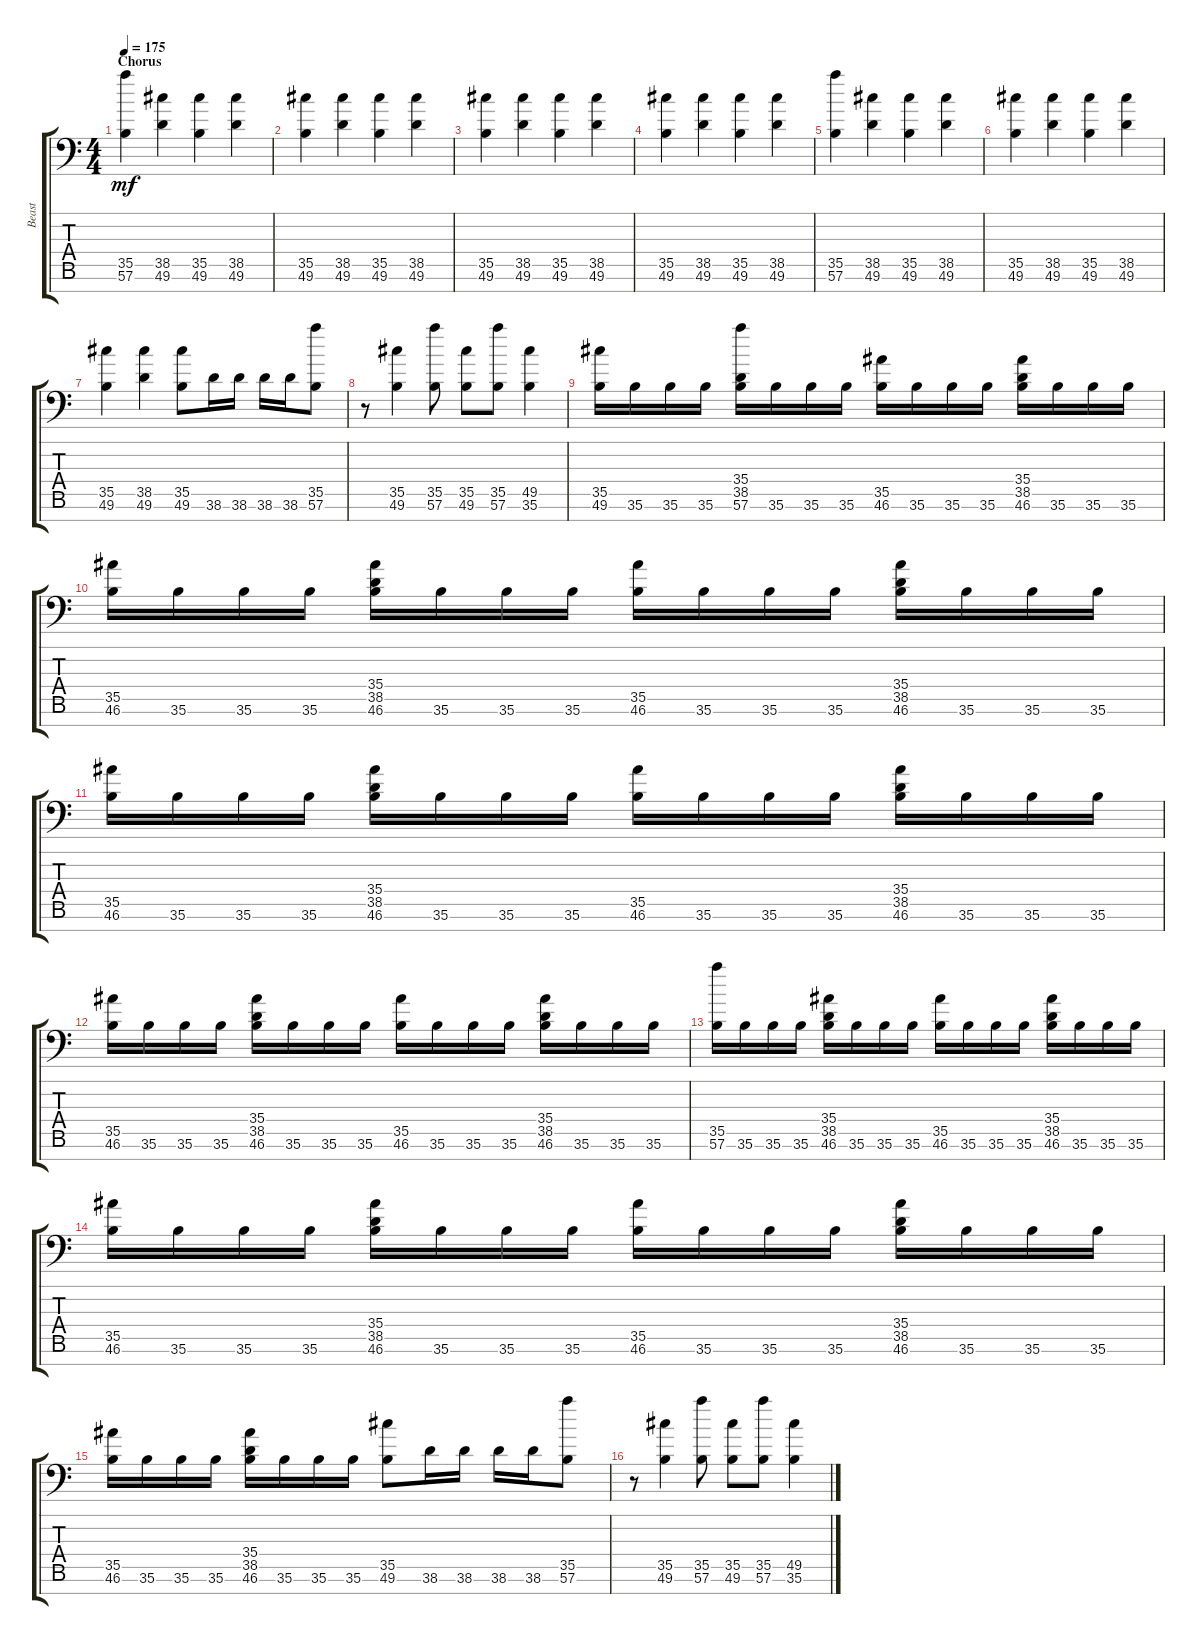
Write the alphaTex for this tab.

\track ("Beast" "Beast") {instrument acousticgrandpiano}
\staff {score tabs}
\tuning (C-1 C-1 C-1 C-1 C-1 C-1 C-1) {hide}
\ts (4 4)
\section ("" "Chorus")
\tempo 175
\clef f4
\ks c
(35.5 57.6).4{dy mf} (38.5 49.6).4 (35.5 49.6).4 (38.5 49.6).4 |
(35.5 49.6).4 (38.5 49.6).4 (35.5 49.6).4 (38.5 49.6).4 |
(35.5 49.6).4 (38.5 49.6).4 (35.5 49.6).4 (38.5 49.6).4 |
(35.5 49.6).4 (38.5 49.6).4 (35.5 49.6).4 (38.5 49.6).4 |
(35.5 57.6).4 (38.5 49.6).4 (35.5 49.6).4 (38.5 49.6).4 |
(35.5 49.6).4 (38.5 49.6).4 (35.5 49.6).4 (38.5 49.6).4 |
(35.5 49.6).4 (38.5 49.6).4 (35.5 49.6).8 38.6.16 38.6.16 38.6.16 38.6.16 (35.5 57.6).8 |
r.8 (35.5 49.6).4 (35.5 57.6).8 (35.5 49.6).8 (35.5 57.6).8 (49.5 35.6).4 |
(35.5 49.6).16 35.6.16 35.6.16 35.6.16 (35.4 38.5 57.6).16 35.6.16 35.6.16 35.6.16 (35.5 46.6).16 35.6.16 35.6.16 35.6.16 (35.4 38.5 46.6).16 35.6.16 35.6.16 35.6.16 |
(35.5 46.6).16 35.6.16 35.6.16 35.6.16 (35.4 38.5 46.6).16 35.6.16 35.6.16 35.6.16 (35.5 46.6).16 35.6.16 35.6.16 35.6.16 (35.4 38.5 46.6).16 35.6.16 35.6.16 35.6.16 |
(35.5 46.6).16 35.6.16 35.6.16 35.6.16 (35.4 38.5 46.6).16 35.6.16 35.6.16 35.6.16 (35.5 46.6).16 35.6.16 35.6.16 35.6.16 (35.4 38.5 46.6).16 35.6.16 35.6.16 35.6.16 |
(35.5 46.6).16 35.6.16 35.6.16 35.6.16 (35.4 38.5 46.6).16 35.6.16 35.6.16 35.6.16 (35.5 46.6).16 35.6.16 35.6.16 35.6.16 (35.4 38.5 46.6).16 35.6.16 35.6.16 35.6.16 |
(35.5 57.6).16 35.6.16 35.6.16 35.6.16 (35.4 38.5 46.6).16 35.6.16 35.6.16 35.6.16 (35.5 46.6).16 35.6.16 35.6.16 35.6.16 (35.4 38.5 46.6).16 35.6.16 35.6.16 35.6.16 |
(35.5 46.6).16 35.6.16 35.6.16 35.6.16 (35.4 38.5 46.6).16 35.6.16 35.6.16 35.6.16 (35.5 46.6).16 35.6.16 35.6.16 35.6.16 (35.4 38.5 46.6).16 35.6.16 35.6.16 35.6.16 |
(35.5 46.6).16 35.6.16 35.6.16 35.6.16 (35.4 38.5 46.6).16 35.6.16 35.6.16 35.6.16 (35.5 49.6).8 38.6.16 38.6.16 38.6.16 38.6.16 (35.5 57.6).8 |
r.8 (35.5 49.6).4 (35.5 57.6).8 (35.5 49.6).8 (35.5 57.6).8 (49.5 35.6).4
